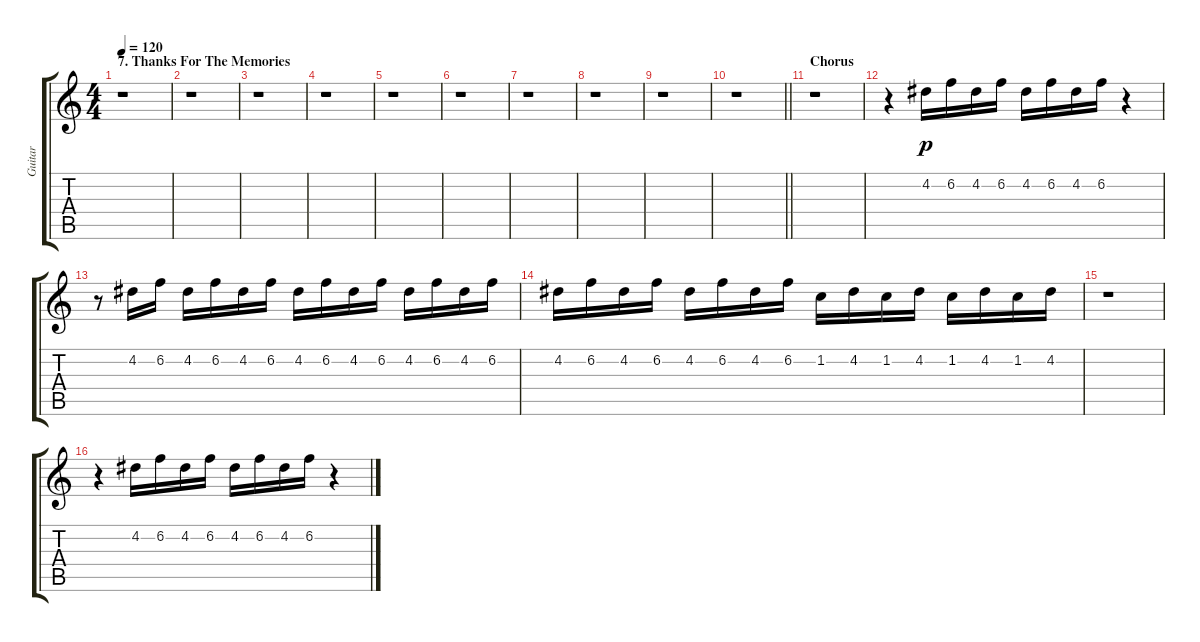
\track ("Guitar" "Guitar") {instrument distortionguitar}
\staff {score tabs}
\tuning (E4 B3 G3 D3 A2 D2) {hide}
\ts (4 4)
\section ("" "7. Thanks For The Memories")
\tempo 120
\tempo 78
\tempo 120
\clef g2
\ks c
r.1{dy p instrument distortionguitar} |
r.1 |
r.1 |
r.1 |
r.1 |
r.1 |
r.1 |
r.1 |
r.1 |
\barLineRight lightlight
r.1 |
\section ("" "Chorus")
r.1 |
r.4 4.2.16 6.2.16 4.2.16 6.2.16 4.2.16 6.2.16 4.2.16 6.2.16 r.4 |
r.8 4.2.16 6.2.16 4.2.16 6.2.16 4.2.16 6.2.16 4.2.16 6.2.16 4.2.16 6.2.16 4.2.16 6.2.16 4.2.16 6.2.16 |
4.2.16 6.2.16 4.2.16 6.2.16 4.2.16 6.2.16 4.2.16 6.2.16 1.2.16 4.2.16 1.2.16 4.2.16 1.2.16 4.2.16 1.2.16 4.2.16 |
r.1 |
r.4 4.2.16 6.2.16 4.2.16 6.2.16 4.2.16 6.2.16 4.2.16 6.2.16 r.4
